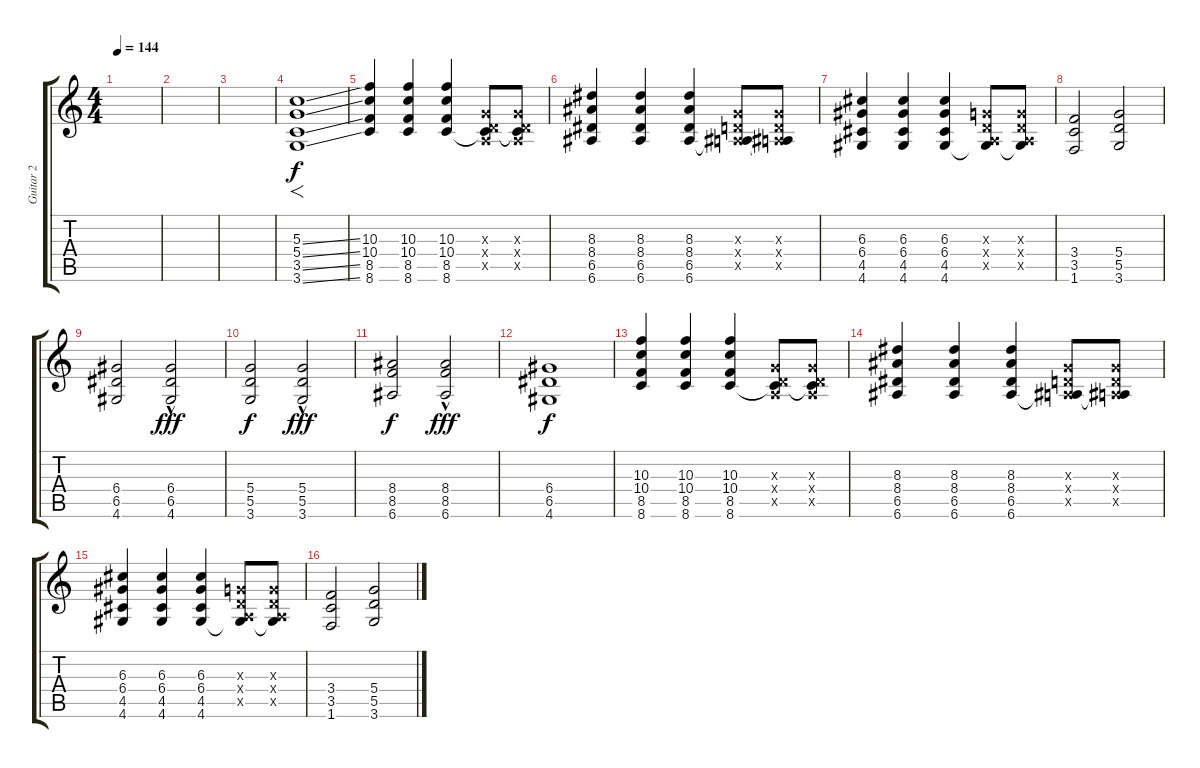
\track ("Guitar 2" "Guitar 2") {instrument overdrivenguitar}
\staff {score tabs}
\tuning (E4 B3 G3 D3 A2 E2) {hide}
\ts (4 4)
\tempo 144
\clef g2
\ks c
|
|
|
(5.3{ss} 5.4{ss} 3.5{ss} 3.6{ss}).1{f} |
(10.3 10.4 8.5 8.6).4 (10.3 10.4 8.5 8.6).4 (10.3 10.4 8.5 8.6).4 (0.3{x} 0.4{x} 0.5{x} 8.6{t}).8 (0.3{x} 0.4{x} 0.5{x} 8.6{t}).8 |
(8.3 8.4 6.5 6.6).4 (8.3 8.4 6.5 6.6).4 (8.3 8.4 6.5 6.6).4 (0.3{x} 0.4{x} 0.5{x} 6.6{t}).8 (0.3{x} 0.4{x} 0.5{x} 6.6{t}).8 |
(6.3 6.4 4.5 4.6).4 (6.3 6.4 4.5 4.6).4 (6.3 6.4 4.5 4.6).4 (0.3{x} 0.4{x} 0.5{x} 4.6{t}).8 (0.3{x} 0.4{x} 0.5{x} 4.6{t}).8 |
(3.4 3.5 1.6).2 (5.4 5.5 3.6).2 |
(6.4 6.5 4.6).2 (6.4 6.5 4.6{hac}).2{dy fff} |
(5.4 5.5 3.6).2{dy f} (5.4 5.5 3.6{hac}).2{dy fff} |
(8.4 8.5 6.6).2{dy f} (8.4 8.5 6.6{hac}).2{dy fff} |
(6.4 6.5 4.6).1{dy f} |
(10.3 10.4 8.5 8.6).4 (10.3 10.4 8.5 8.6).4 (10.3 10.4 8.5 8.6).4 (0.3{x} 0.4{x} 0.5{x} 8.6{t}).8 (0.3{x} 0.4{x} 0.5{x} 8.6{t}).8 |
(8.3 8.4 6.5 6.6).4 (8.3 8.4 6.5 6.6).4 (8.3 8.4 6.5 6.6).4 (0.3{x} 0.4{x} 0.5{x} 6.6{t}).8 (0.3{x} 0.4{x} 0.5{x} 6.6{t}).8 |
(6.3 6.4 4.5 4.6).4 (6.3 6.4 4.5 4.6).4 (6.3 6.4 4.5 4.6).4 (0.3{x} 0.4{x} 0.5{x} 4.6{t}).8 (0.3{x} 0.4{x} 0.5{x} 4.6{t}).8 |
(3.4 3.5 1.6).2 (5.4 5.5 3.6).2
